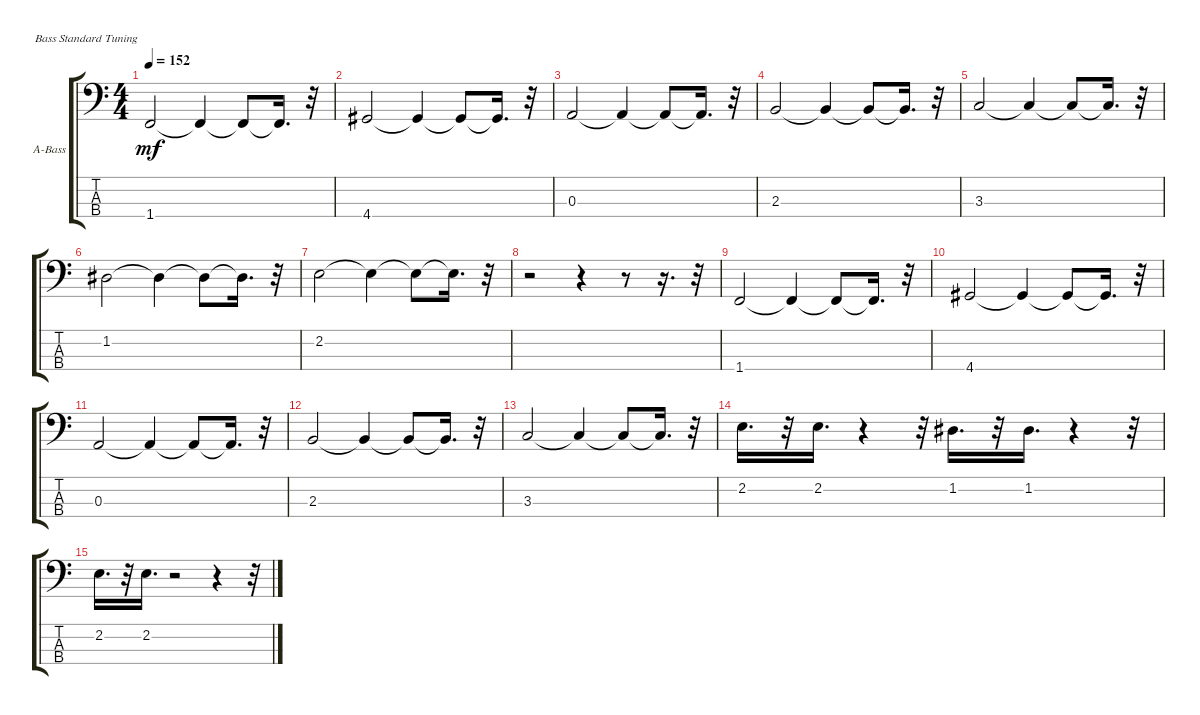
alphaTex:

\bracketExtendMode groupsimilarinstruments
\firstSystemTrackNameOrientation horizontal
\otherSystemsTrackNameOrientation horizontal
\track ("" "A-Bass") {instrument acousticbass}
\staff {score tabs}
\tuning (G2 D2 A1 E1)
\ts (4 4)
\tempo 152
\clef f4
\ks c
1.4.2{dy mf} 1.4{t}.4 1.4{t}.8 1.4{t}.16{d} r.32 |
4.4.2 4.4{t}.4 4.4{t}.8 4.4{t}.16{d} r.32 |
0.3.2 0.3{t}.4 0.3{t}.8 0.3{t}.16{d} r.32 |
2.3.2 2.3{t}.4 2.3{t}.8 2.3{t}.16{d} r.32 |
3.3.2 3.3{t}.4 3.3{t}.8 3.3{t}.16{d} r.32 |
1.2.2 1.2{t}.4 1.2{t}.8 1.2{t}.16{d} r.32 |
2.2.2 2.2{t}.4 2.2{t}.8 2.2{t}.16{d} r.32 |
r.2 r.4 r.8 r.16{d} r.32 |
1.4.2 1.4{t}.4 1.4{t}.8 1.4{t}.16{d} r.32 |
4.4.2 4.4{t}.4 4.4{t}.8 4.4{t}.16{d} r.32 |
0.3.2 0.3{t}.4 0.3{t}.8 0.3{t}.16{d} r.32 |
2.3.2 2.3{t}.4 2.3{t}.8 2.3{t}.16{d} r.32 |
3.3.2 3.3{t}.4 3.3{t}.8 3.3{t}.16{d} r.32 |
2.2.16{d} r.32 2.2.16{d} r.4 r.32 1.2.16{d} r.32 1.2.16{d} r.4 r.32 |
2.2.16{d} r.32 2.2.16{d} r.2 r.4 r.32
